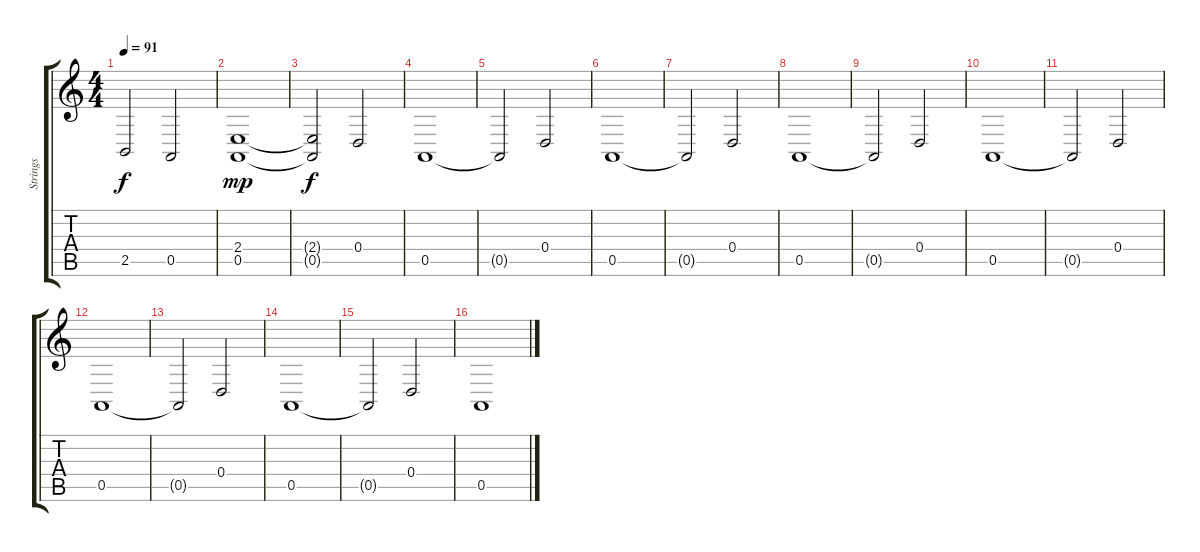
\track ("Strings" "Strings") {instrument stringensemble1}
\staff {score tabs}
\tuning (E4 B3 G3 D3 A2 E2) {hide}
\ts (4 4)
\tempo 91
\clef g2
\ks c
2.5.2{dy f} 0.5.2 |
(2.4 0.5).1{dy mp} |
(2.4{t} 0.5{t}).2{dy f} 0.4.2 |
0.5.1 |
0.5{t}.2 0.4.2 |
0.5.1 |
0.5{t}.2 0.4.2 |
0.5.1 |
0.5{t}.2 0.4.2 |
0.5.1 |
0.5{t}.2 0.4.2 |
0.5.1 |
0.5{t}.2 0.4.2 |
0.5.1 |
0.5{t}.2 0.4.2 |
0.5.1
